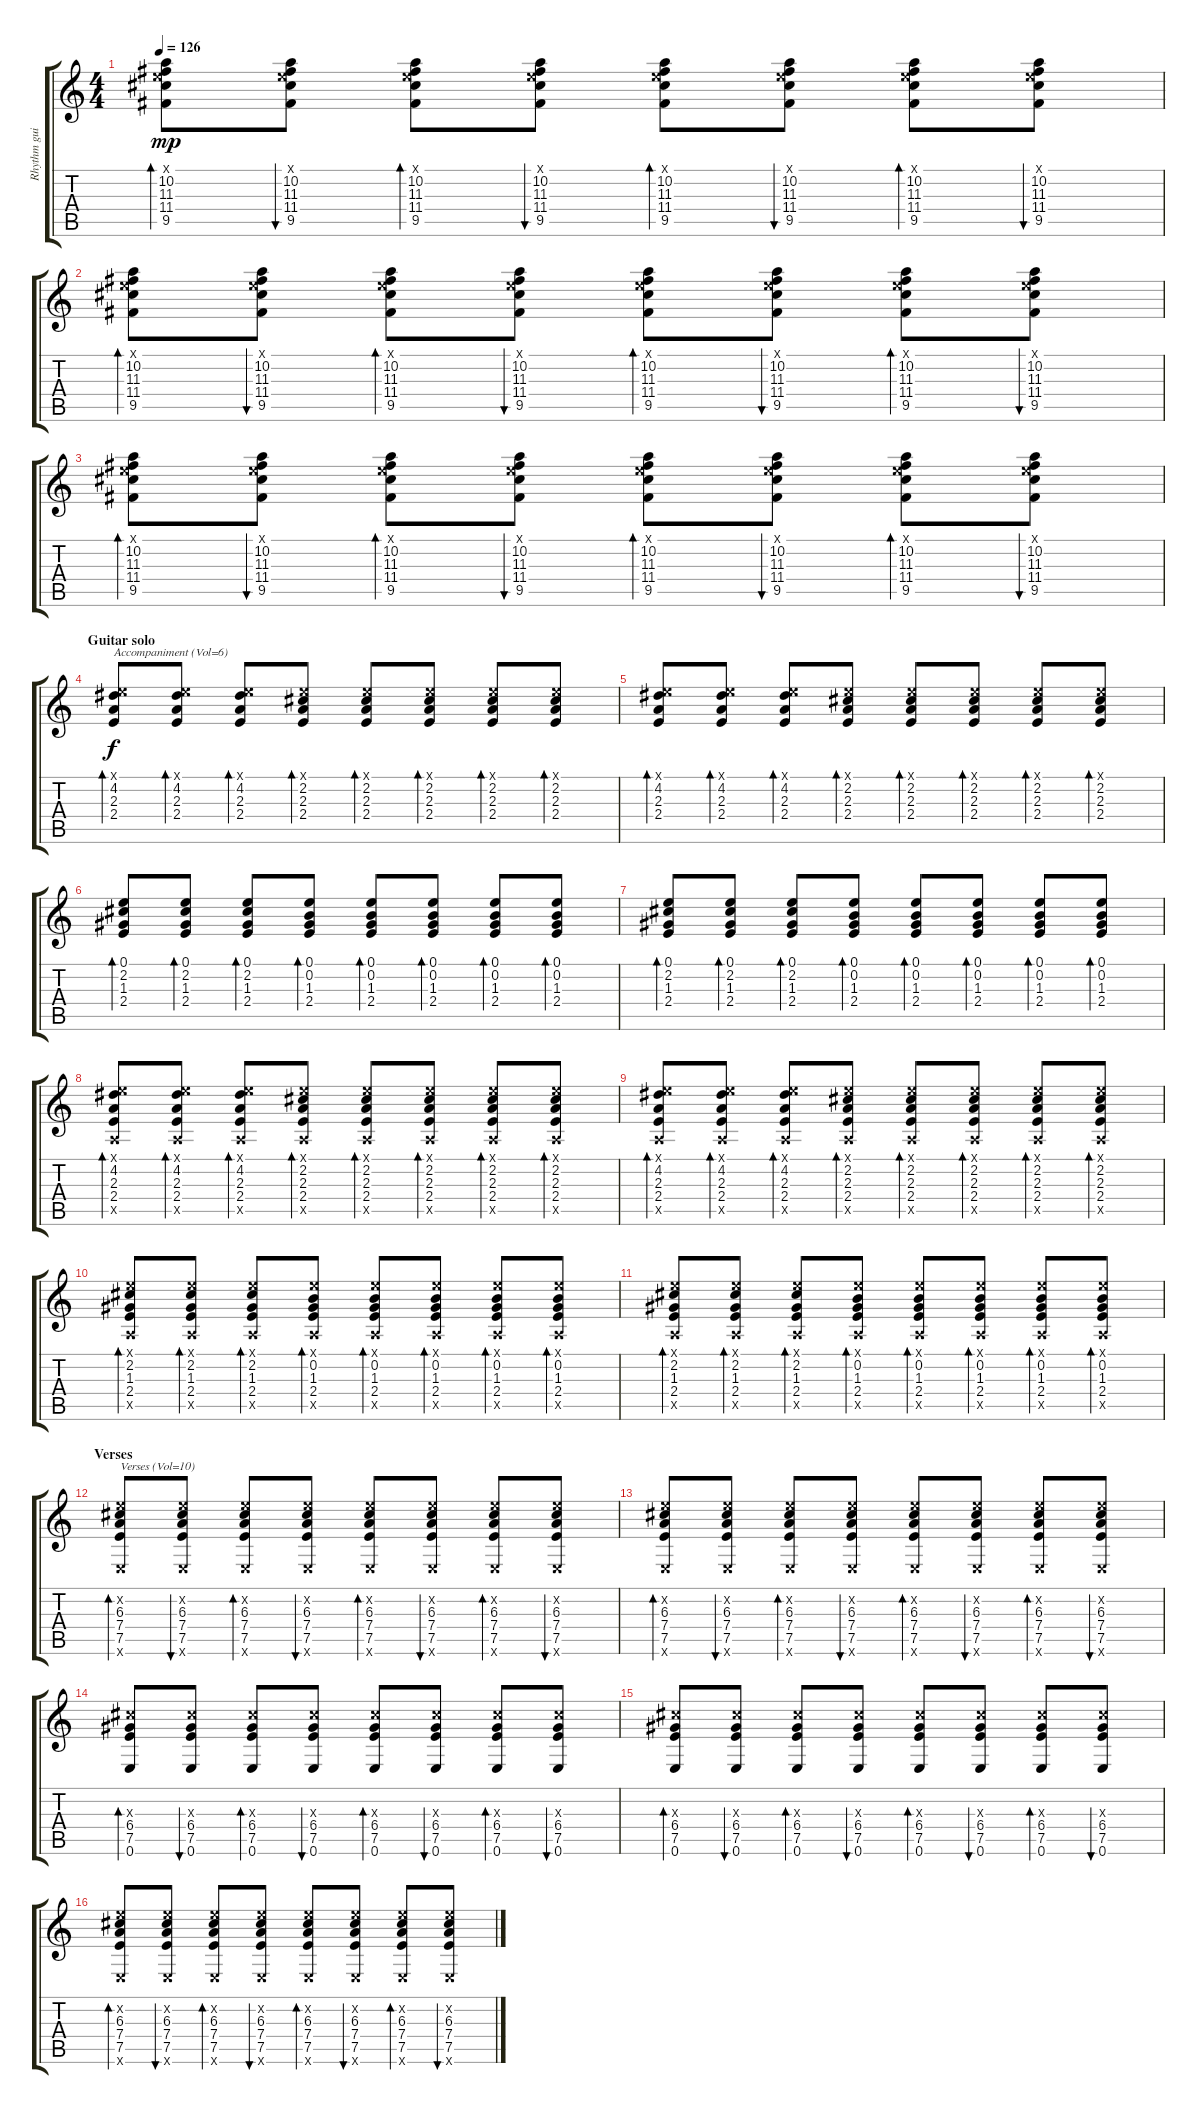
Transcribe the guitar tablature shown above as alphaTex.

\track ("Rhythm guitar " "Rhythm gui") {instrument overdrivenguitar}
\staff {score tabs}
\tuning (E4 B3 G3 D3 A2 E2) {hide}
\ts (4 4)
\tempo 126
\clef g2
\ks c
(0.1{x} 10.2 11.3 11.4 9.5).8{bd 60 dy mp} (0.1{x} 10.2 11.3 11.4 9.5).8{bu 60} (0.1{x} 10.2 11.3 11.4 9.5).8{bd 60} (0.1{x} 10.2 11.3 11.4 9.5).8{bu 60} (0.1{x} 10.2 11.3 11.4 9.5).8{bd 60} (0.1{x} 10.2 11.3 11.4 9.5).8{bu 60} (0.1{x} 10.2 11.3 11.4 9.5).8{bd 60} (0.1{x} 10.2 11.3 11.4 9.5).8{bu 60} |
(0.1{x} 10.2 11.3 11.4 9.5).8{bd 60} (0.1{x} 10.2 11.3 11.4 9.5).8{bu 60} (0.1{x} 10.2 11.3 11.4 9.5).8{bd 60} (0.1{x} 10.2 11.3 11.4 9.5).8{bu 60} (0.1{x} 10.2 11.3 11.4 9.5).8{bd 60} (0.1{x} 10.2 11.3 11.4 9.5).8{bu 60} (0.1{x} 10.2 11.3 11.4 9.5).8{bd 60} (0.1{x} 10.2 11.3 11.4 9.5).8{bu 60} |
(0.1{x} 10.2 11.3 11.4 9.5).8{bd 60} (0.1{x} 10.2 11.3 11.4 9.5).8{bu 60} (0.1{x} 10.2 11.3 11.4 9.5).8{bd 60} (0.1{x} 10.2 11.3 11.4 9.5).8{bu 60} (0.1{x} 10.2 11.3 11.4 9.5).8{bd 60} (0.1{x} 10.2 11.3 11.4 9.5).8{bu 60} (0.1{x} 10.2 11.3 11.4 9.5).8{bd 60} (0.1{x} 10.2 11.3 11.4 9.5).8{bu 60} |
\section ("" "Guitar solo")
(0.1{x} 4.2 2.3 2.4).8{bd 60 txt "Accompaniment (Vol=6)" dy f volume 6} (0.1{x} 4.2 2.3 2.4).8{bd 60} (0.1{x} 4.2 2.3 2.4).8{bd 60} (0.1{x} 2.2 2.3 2.4).8{bd 60} (0.1{x} 2.2 2.3 2.4).8{bd 60} (0.1{x} 2.2 2.3 2.4).8{bd 60} (0.1{x} 2.2 2.3 2.4).8{bd 60} (0.1{x} 2.2 2.3 2.4).8{bd 60} |
(0.1{x} 4.2 2.3 2.4).8{bd 60} (0.1{x} 4.2 2.3 2.4).8{bd 60} (0.1{x} 4.2 2.3 2.4).8{bd 60} (0.1{x} 2.2 2.3 2.4).8{bd 60} (0.1{x} 2.2 2.3 2.4).8{bd 60} (0.1{x} 2.2 2.3 2.4).8{bd 60} (0.1{x} 2.2 2.3 2.4).8{bd 60} (0.1{x} 2.2 2.3 2.4).8{bd 60} |
(0.1 2.2 1.3 2.4).8{bd 60} (0.1 2.2 1.3 2.4).8{bd 60} (0.1 2.2 1.3 2.4).8{bd 60} (0.1 0.2 1.3 2.4).8{bd 60} (0.1 0.2 1.3 2.4).8{bd 60} (0.1 0.2 1.3 2.4).8{bd 60} (0.1 0.2 1.3 2.4).8{bd 60} (0.1 0.2 1.3 2.4).8{bd 60} |
(0.1 2.2 1.3 2.4).8{bd 60} (0.1 2.2 1.3 2.4).8{bd 60} (0.1 2.2 1.3 2.4).8{bd 60} (0.1 0.2 1.3 2.4).8{bd 60} (0.1 0.2 1.3 2.4).8{bd 60} (0.1 0.2 1.3 2.4).8{bd 60} (0.1 0.2 1.3 2.4).8{bd 60} (0.1 0.2 1.3 2.4).8{bd 60} |
(0.1{x} 4.2 2.3 2.4 0.5{x}).8{bd 60} (0.1{x} 4.2 2.3 2.4 0.5{x}).8{bd 60} (0.1{x} 4.2 2.3 2.4 0.5{x}).8{bd 60} (0.1{x} 2.2 2.3 2.4 0.5{x}).8{bd 60} (0.1{x} 2.2 2.3 2.4 0.5{x}).8{bd 60} (0.1{x} 2.2 2.3 2.4 0.5{x}).8{bd 60} (0.1{x} 2.2 2.3 2.4 0.5{x}).8{bd 60} (0.1{x} 2.2 2.3 2.4 0.5{x}).8{bd 60} |
(0.1{x} 4.2 2.3 2.4 0.5{x}).8{bd 60} (0.1{x} 4.2 2.3 2.4 0.5{x}).8{bd 60} (0.1{x} 4.2 2.3 2.4 0.5{x}).8{bd 60} (0.1{x} 2.2 2.3 2.4 0.5{x}).8{bd 60} (0.1{x} 2.2 2.3 2.4 0.5{x}).8{bd 60} (0.1{x} 2.2 2.3 2.4 0.5{x}).8{bd 60} (0.1{x} 2.2 2.3 2.4 0.5{x}).8{bd 60} (0.1{x} 2.2 2.3 2.4 0.5{x}).8{bd 60} |
(0.1{x} 2.2 1.3 2.4 0.5{x}).8{bd 60} (0.1{x} 2.2 1.3 2.4 0.5{x}).8{bd 60} (0.1{x} 2.2 1.3 2.4 0.5{x}).8{bd 60} (0.1{x} 0.2 1.3 2.4 0.5{x}).8{bd 60} (0.1{x} 0.2 1.3 2.4 0.5{x}).8{bd 60} (0.1{x} 0.2 1.3 2.4 0.5{x}).8{bd 60} (0.1{x} 0.2 1.3 2.4 0.5{x}).8{bd 60} (0.1{x} 0.2 1.3 2.4 0.5{x}).8{bd 60} |
(0.1{x} 2.2 1.3 2.4 0.5{x}).8{bd 60} (0.1{x} 2.2 1.3 2.4 0.5{x}).8{bd 60} (0.1{x} 2.2 1.3 2.4 0.5{x}).8{bd 60} (0.1{x} 0.2 1.3 2.4 0.5{x}).8{bd 60} (0.1{x} 0.2 1.3 2.4 0.5{x}).8{bd 60} (0.1{x} 0.2 1.3 2.4 0.5{x}).8{bd 60} (0.1{x} 0.2 1.3 2.4 0.5{x}).8{bd 60} (0.1{x} 0.2 1.3 2.4 0.5{x}).8{bd 60} |
\section ("" "Verses")
(5.2{x} 6.3 7.4 7.5 0.6{x}).8{bd 60 txt "Verses (Vol=10)" volume 10} (5.2{x} 6.3 7.4 7.5 0.6{x}).8{bu 60} (5.2{x} 6.3 7.4 7.5 0.6{x}).8{bd 60} (5.2{x} 6.3 7.4 7.5 0.6{x}).8{bu 60} (5.2{x} 6.3 7.4 7.5 0.6{x}).8{bd 60} (5.2{x} 6.3 7.4 7.5 0.6{x}).8{bu 60} (5.2{x} 6.3 7.4 7.5 0.6{x}).8{bd 60} (5.2{x} 6.3 7.4 7.5 0.6{x}).8{bu 60} |
(5.2{x} 6.3 7.4 7.5 0.6{x}).8{bd 60} (5.2{x} 6.3 7.4 7.5 0.6{x}).8{bu 60} (5.2{x} 6.3 7.4 7.5 0.6{x}).8{bd 60} (5.2{x} 6.3 7.4 7.5 0.6{x}).8{bu 60} (5.2{x} 6.3 7.4 7.5 0.6{x}).8{bd 60} (5.2{x} 6.3 7.4 7.5 0.6{x}).8{bu 60} (5.2{x} 6.3 7.4 7.5 0.6{x}).8{bd 60} (5.2{x} 6.3 7.4 7.5 0.6{x}).8{bu 60} |
(6.3{x} 6.4 7.5 0.6).8{bd 60} (6.3{x} 6.4 7.5 0.6).8{bu 60} (6.3{x} 6.4 7.5 0.6).8{bd 60} (6.3{x} 6.4 7.5 0.6).8{bu 60} (6.3{x} 6.4 7.5 0.6).8{bd 60} (6.3{x} 6.4 7.5 0.6).8{bu 60} (6.3{x} 6.4 7.5 0.6).8{bd 60} (6.3{x} 6.4 7.5 0.6).8{bu 60} |
(6.3{x} 6.4 7.5 0.6).8{bd 60} (6.3{x} 6.4 7.5 0.6).8{bu 60} (6.3{x} 6.4 7.5 0.6).8{bd 60} (6.3{x} 6.4 7.5 0.6).8{bu 60} (6.3{x} 6.4 7.5 0.6).8{bd 60} (6.3{x} 6.4 7.5 0.6).8{bu 60} (6.3{x} 6.4 7.5 0.6).8{bd 60} (6.3{x} 6.4 7.5 0.6).8{bu 60} |
(5.2{x} 6.3 7.4 7.5 0.6{x}).8{bd 60} (5.2{x} 6.3 7.4 7.5 0.6{x}).8{bu 60} (5.2{x} 6.3 7.4 7.5 0.6{x}).8{bd 60} (5.2{x} 6.3 7.4 7.5 0.6{x}).8{bu 60} (5.2{x} 6.3 7.4 7.5 0.6{x}).8{bd 60} (5.2{x} 6.3 7.4 7.5 0.6{x}).8{bu 60} (5.2{x} 6.3 7.4 7.5 0.6{x}).8{bd 60} (5.2{x} 6.3 7.4 7.5 0.6{x}).8{bu 60}
